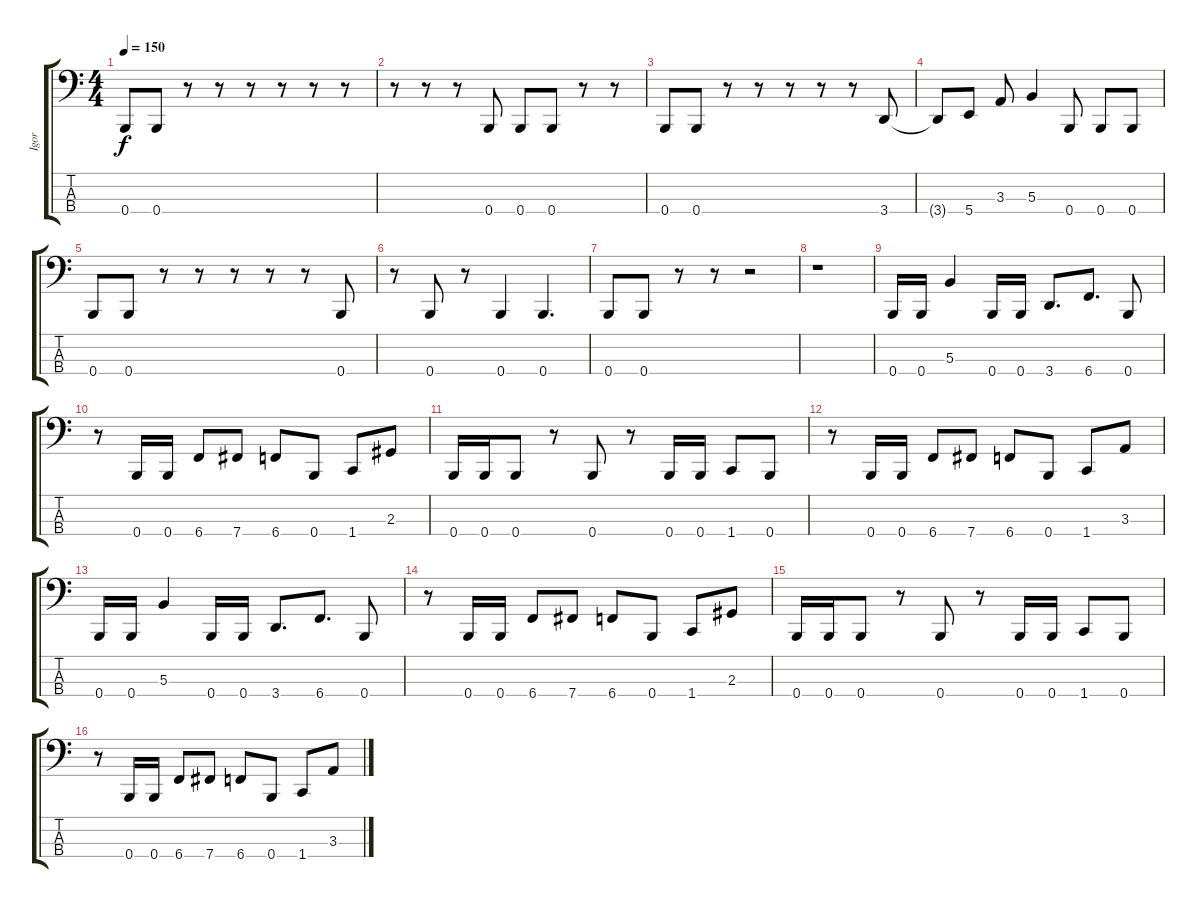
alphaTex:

\track ("Igor" "Igor") {instrument slapbass1}
\staff {score tabs}
\tuning (E2 B1 Gb1 B0) {hide}
\ts (4 4)
\tempo 150
\clef f4
\ks c
0.4.8{dy f} 0.4.8 r.8 r.8 r.8 r.8 r.8 r.8 |
r.8 r.8 r.8 0.4.8 0.4.8 0.4.8 r.8 r.8 |
0.4.8 0.4.8 r.8 r.8 r.8 r.8 r.8 3.4.8 |
3.4{t}.8 5.4.8 3.3.8 5.3.4 0.4.8 0.4.8 0.4.8 |
0.4.8 0.4.8 r.8 r.8 r.8 r.8 r.8 0.4.8 |
r.8 0.4.8 r.8 0.4.4 0.4.4{d} |
0.4.8 0.4.8 r.8 r.8 r.2 |
r.1 |
0.4.16 0.4.16 5.3.4 0.4.16 0.4.16 3.4.8{d} 6.4.8{d} 0.4.8 |
r.8 0.4.16 0.4.16 6.4.8 7.4.8 6.4.8 0.4.8 1.4.8 2.3.8 |
0.4.16 0.4.16 0.4.8 r.8 0.4.8 r.8 0.4.16 0.4.16 1.4.8 0.4.8 |
r.8 0.4.16 0.4.16 6.4.8 7.4.8 6.4.8 0.4.8 1.4.8 3.3.8 |
0.4.16 0.4.16 5.3.4 0.4.16 0.4.16 3.4.8{d} 6.4.8{d} 0.4.8 |
r.8 0.4.16 0.4.16 6.4.8 7.4.8 6.4.8 0.4.8 1.4.8 2.3.8 |
0.4.16 0.4.16 0.4.8 r.8 0.4.8 r.8 0.4.16 0.4.16 1.4.8 0.4.8 |
r.8 0.4.16 0.4.16 6.4.8 7.4.8 6.4.8 0.4.8 1.4.8 3.3.8
